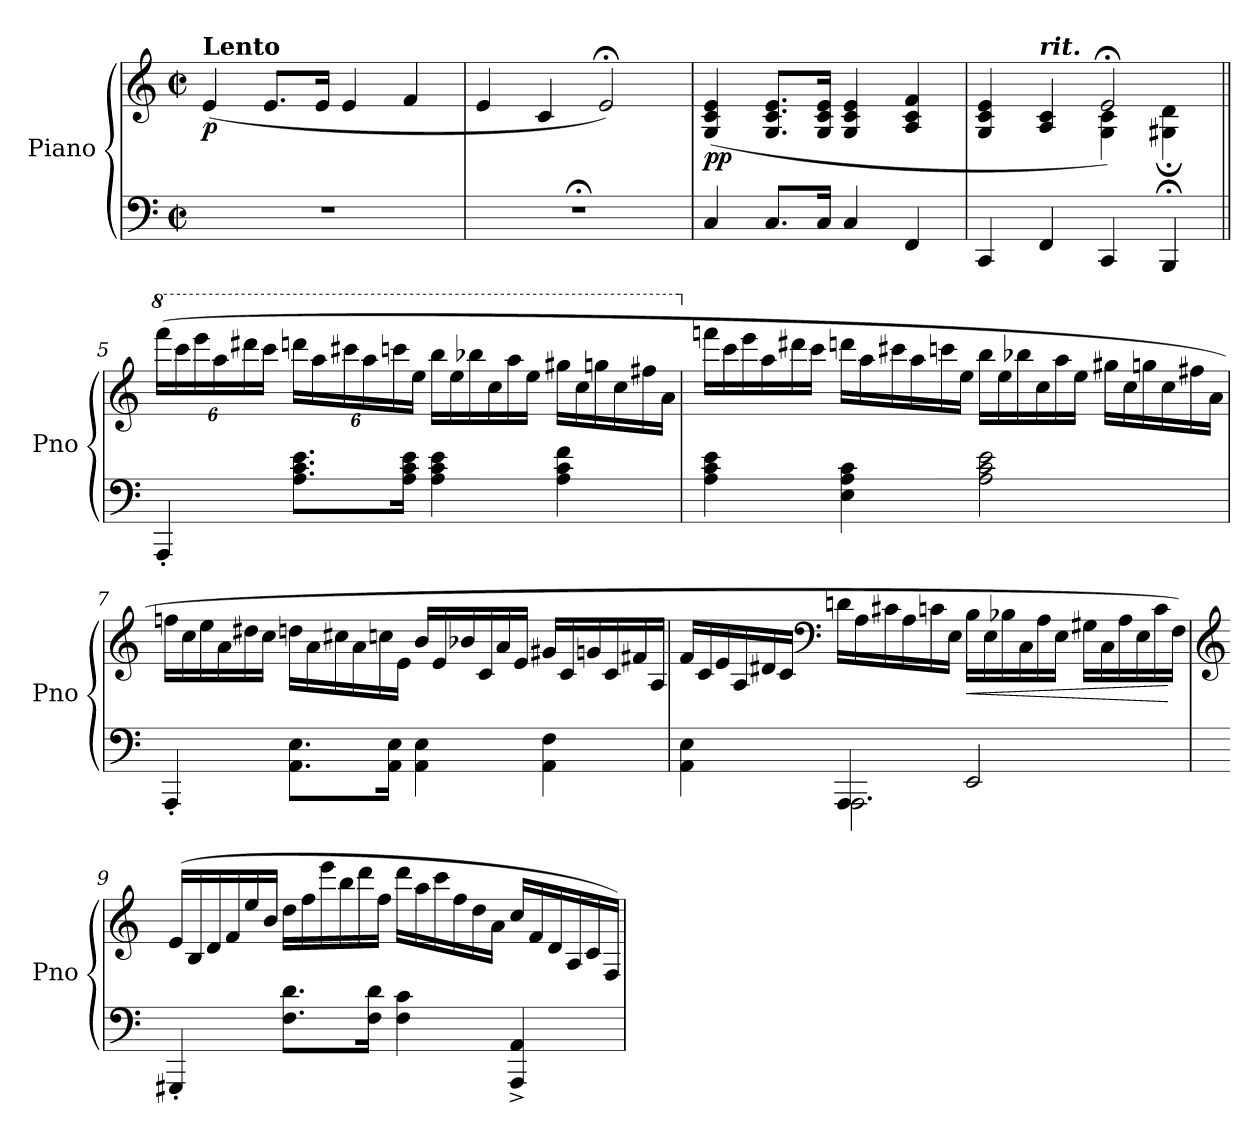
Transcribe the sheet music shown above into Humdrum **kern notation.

**kern	**kern	**dynam
*part1	*part1	*part1
*staff2	*staff1	*staff1/2
*I"Piano	*	*
*I'Pno	*	*
*clefF4	*clefG2	*
*k[]	*k[]	*
*M4/4	*M4/4	*
*met(c|)	*met(c|)	*
=1	=1	=1
!	!LO:TX:a:B:t=Lento	!
!	!	!LO:DY:b
1r	(4e/	p
.	8.e/L	.
.	16e/Jk	.
.	4e/	.
.	4f/	.
=2	=2	=2
1r;<	4e/	.
.	4c/	.
.	2e;</)	.
=3	=3	=3
!	!	!LO:DY:b
4C/	(4G/ 4c/ 4e/	pp
8.C/L	8.G/ 8.c/ 8.e/L	.
16C/Jk	16G/ 16c/ 16e/Jk	.
4C/	4G/ 4c/ 4e/	.
4FF/	4A/ 4c/ 4f/	.
=4	=4	=4
*	*^	*
4CC/	4G/ 4c/ 4e/	2ryy	.
!	!LO:TX:a:Bi:t=rit.	!	!
4FF/	4A/ 4c/	.	.
4CC/	2e;</)	4G\ 4c\	.
4BBB;/	.	4G#X\; 4d\;	.
*	*v	*v	*
!!LO:LB:g=z
=5||	=5||	=5||
*	*8va	*
*	*Xbrackettup	*
*	*MM138	*
*	*^	*
!	!LO:TX:a:B:t=Allegro con brio.	!	!
!	!	!	!LO:DY:b=2
!	!	!	!LO:DY:n=1:b
*	*v	*v	*
4AAA'/	(24ffff\LL	fz other-dynamics
.	24cccc\	.
.	24eeee\	.
.	24aaa\	.
.	24dddd#X\	.
.	24cccc\JJ	.
8.A\ 8.c\ 8.e\L	24ddddn\LL	.
.	24aaa\	.
.	24cccc#X\	.
.	24aaa\	.
.	24ccccn\	.
16A\ 16c\ 16e\Jk	.	.
.	24eee\JJ	.
*	*Xtuplet	*
4A\ 4c\ 4e\	24bbb\LL	.
.	24eee\	.
.	24bbb-X\	.
.	24ccc\	.
.	24aaa\	.
.	24eee\JJ	.
4A\ 4c\ 4f\	24ggg#X\LL	.
.	24ccc\	.
.	24gggn\	.
.	24ccc\	.
.	24fff#X\	.
.	24aa\JJ	.
!!LO:LB:g=z
=6	=6	=6
*	*X8va	*
4A\ 4c\ 4e\	24fffn\LL	.
.	24ccc\	.
.	24eee\	.
.	24aa\	.
.	24ddd#X\	.
.	24ccc\JJ	.
4E\ 4A\ 4c\	24dddn\LL	.
.	24aa\	.
.	24ccc#X\	.
.	24aa\	.
.	24cccn\	.
.	24ee\JJ	.
2A\ 2c\ 2e\	24bb\LL	.
.	24ee\	.
.	24bb-X\	.
.	24cc\	.
.	24aa\	.
.	24ee\JJ	.
.	24gg#X\LL	.
.	24cc\	.
.	24ggn\	.
.	24cc\	.
.	24ff#X\	.
.	24a\JJ	.
!!LO:LB:g=z
=7	=7	=7
!	!	!LO:DY:b
4AAA'/	24ffn\LL	other-dynamics
.	24cc\	.
.	24ee\	.
.	24a\	.
.	24dd#X\	.
.	24cc\JJ	.
8.AA\ 8.E\L	24ddn\LL	.
.	24a\	.
.	24cc#X\	.
.	24a\	.
.	24ccn\	.
16AA\ 16E\Jk	.	.
.	24e\JJ	.
4AA\ 4E\	24b/LL	.
.	24e/	.
.	24b-X/	.
.	24c/	.
.	24a/	.
.	24e/JJ	.
4AA\ 4F\	24g#X/LL	.
.	24c/	.
.	24gn/	.
.	24c/	.
.	24f#X/	.
.	24A/JJ	.
!!LO:LB:g=z
=8	=8	=8
*^	*	*
4AA\ 4E\	4ryy	24f/LL	.
.	.	24c/	.
.	.	24e/	.
.	.	24A/	.
.	.	24d#X/	.
.	.	24c/JJ	.
*	*	*clefF4	*
4AAA/	2.AAA\	24dn\LL	.
.	.	24A\	.
.	.	24c#X\	.
.	.	24A\	.
.	.	24cn\	.
.	.	24E\JJ	.
!	!	!	!LO:HP:b
2EE/	.	24B\LL	<
.	.	24E\	.
.	.	24B-X\	.
.	.	24C\	.
.	.	24A\	.
.	.	24E\JJ	.
.	.	24G#X\LL	.
.	.	24C\	.
.	.	24A\	.
.	.	24E\	.
.	.	24c\	.
.	.	24F\JJ)	[
*v	*v	*	*
=9	=9	=9
*	*clefG2	*
4GGG#X'/	(24e/LL	.
.	24B/	.
.	24d/	.
.	24f/	.
.	24ee/	.
.	24b/JJ	.
!	!	!LO:DY:b=2
8.F\ 8.d\L	24dd\LL	other-dynamics
.	24ff\	.
.	24eee\	.
.	24bb\	.
.	24ddd\	.
16F\ 16d\Jk	.	.
.	24ff\JJ	.
4F\ 4c\	24ddd\LL	.
.	24aa\	.
.	24ccc\	.
.	24ff\	.
.	24dd\	.
.	24a\JJ	.
4AAA/^ 4AA/^	24cc/LL	.
.	24f/	.
.	24d/	.
.	24A/	.
.	24c/	.
.	24F/JJ)	.
=	=	=
*-	*-	*-
